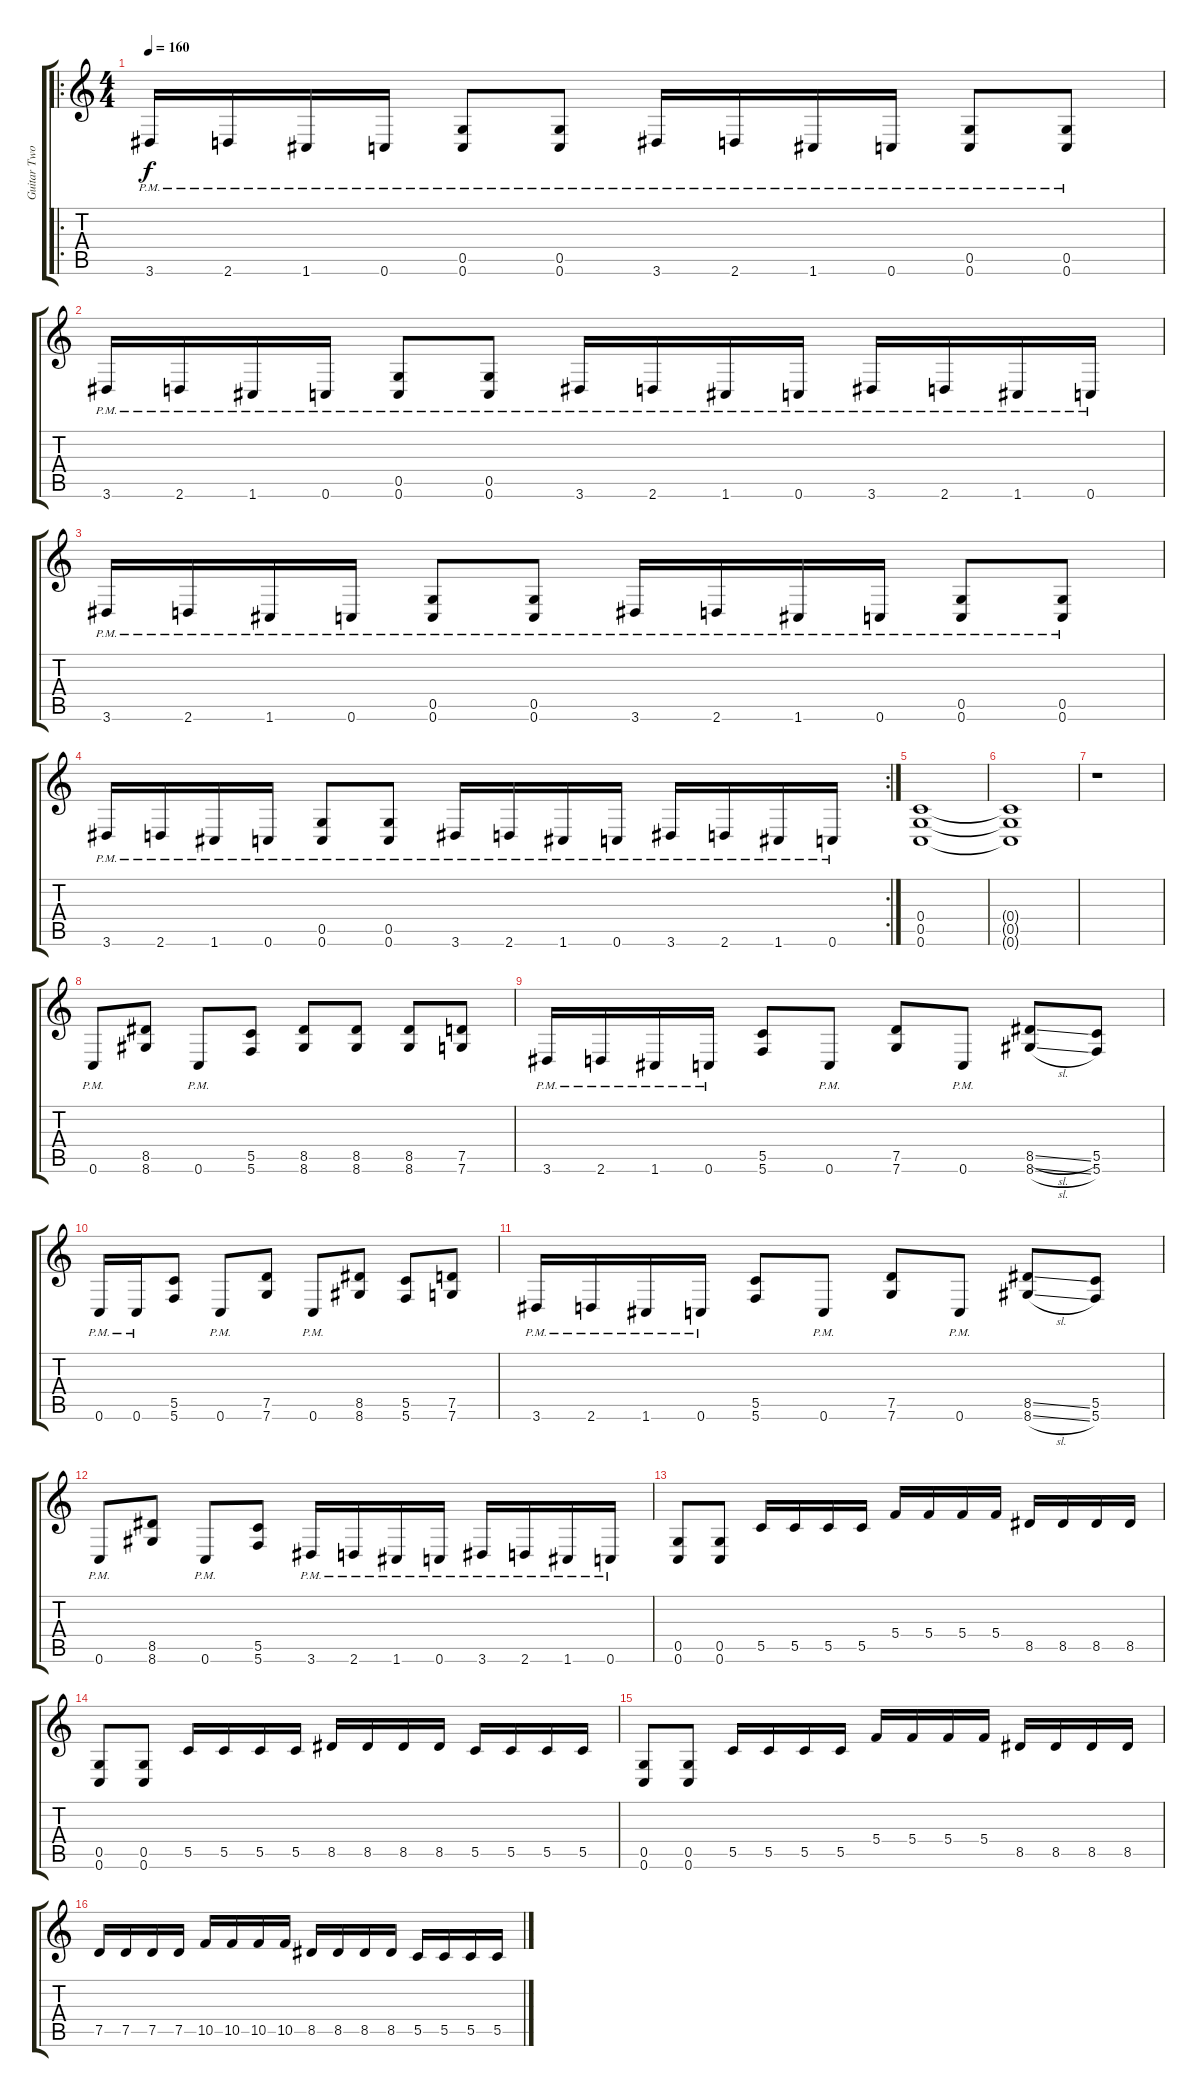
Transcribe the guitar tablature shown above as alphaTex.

\track ("Guitar Two" "Guitar Two") {instrument distortionguitar}
\staff {score tabs}
\tuning (D4 A3 F3 C3 G2 C2) {hide}
\ro
\ts (4 4)
\tempo 160
\clef g2
\ks c
3.6{pm}.16{dy f instrument distortionguitar} 2.6{pm}.16 1.6{pm}.16 0.6{pm}.16 (0.5{pm} 0.6{pm}).8 (0.5{pm} 0.6{pm}).8 3.6{pm}.16 2.6{pm}.16 1.6{pm}.16 0.6{pm}.16 (0.5{pm} 0.6{pm}).8 (0.5{pm} 0.6{pm}).8 |
3.6{pm}.16 2.6{pm}.16 1.6{pm}.16 0.6{pm}.16 (0.5{pm} 0.6{pm}).8 (0.5{pm} 0.6{pm}).8 3.6{pm}.16 2.6{pm}.16 1.6{pm}.16 0.6{pm}.16 3.6{pm}.16 2.6{pm}.16 1.6{pm}.16 0.6{pm}.16 |
3.6{pm}.16 2.6{pm}.16 1.6{pm}.16 0.6{pm}.16 (0.5{pm} 0.6{pm}).8 (0.5{pm} 0.6{pm}).8 3.6{pm}.16 2.6{pm}.16 1.6{pm}.16 0.6{pm}.16 (0.5{pm} 0.6{pm}).8 (0.5{pm} 0.6{pm}).8 |
\rc 2
3.6{pm}.16 2.6{pm}.16 1.6{pm}.16 0.6{pm}.16 (0.5{pm} 0.6{pm}).8 (0.5{pm} 0.6{pm}).8 3.6{pm}.16 2.6{pm}.16 1.6{pm}.16 0.6{pm}.16 3.6{pm}.16 2.6{pm}.16 1.6{pm}.16 0.6{pm}.16 |
(0.4 0.5 0.6).1 |
(0.4{t} 0.5{t} 0.6{t}).1 |
r.1 |
0.6{pm}.8 (8.5 8.6).8 0.6{pm}.8 (5.5 5.6).8 (8.5 8.6).8 (8.5 8.6).8 (8.5 8.6).8 (7.5 7.6).8 |
3.6{pm}.16 2.6{pm}.16 1.6{pm}.16 0.6{pm}.16 (5.5 5.6).8 0.6{pm}.8 (7.5 7.6).8 0.6{pm}.8 (8.5{sl} 8.6{sl}).8 (5.5 5.6).8 |
0.6{pm}.16 0.6{pm}.16 (5.5 5.6).8 0.6{pm}.8 (7.5 7.6).8 0.6{pm}.8 (8.5 8.6).8 (5.5 5.6).8 (7.5 7.6).8 |
3.6{pm}.16 2.6{pm}.16 1.6{pm}.16 0.6{pm}.16 (5.5 5.6).8 0.6{pm}.8 (7.5 7.6).8 0.6{pm}.8 (8.5{ss} 8.6{sl}).8 (5.5 5.6).8 |
0.6{pm}.8 (8.5 8.6).8 0.6{pm}.8 (5.5 5.6).8 3.6{pm}.16 2.6{pm}.16 1.6{pm}.16 0.6{pm}.16 3.6{pm}.16 2.6{pm}.16 1.6{pm}.16 0.6{pm}.16 |
(0.5 0.6).8 (0.5 0.6).8 5.5.16 5.5.16 5.5.16 5.5.16 5.4.16 5.4.16 5.4.16 5.4.16 8.5.16 8.5.16 8.5.16 8.5.16 |
(0.5 0.6).8 (0.5 0.6).8 5.5.16 5.5.16 5.5.16 5.5.16 8.5.16 8.5.16 8.5.16 8.5.16 5.5.16 5.5.16 5.5.16 5.5.16 |
(0.5 0.6).8 (0.5 0.6).8 5.5.16 5.5.16 5.5.16 5.5.16 5.4.16 5.4.16 5.4.16 5.4.16 8.5.16 8.5.16 8.5.16 8.5.16 |
7.5.16 7.5.16 7.5.16 7.5.16 10.5.16 10.5.16 10.5.16 10.5.16 8.5.16 8.5.16 8.5.16 8.5.16 5.5.16 5.5.16 5.5.16 5.5.16
